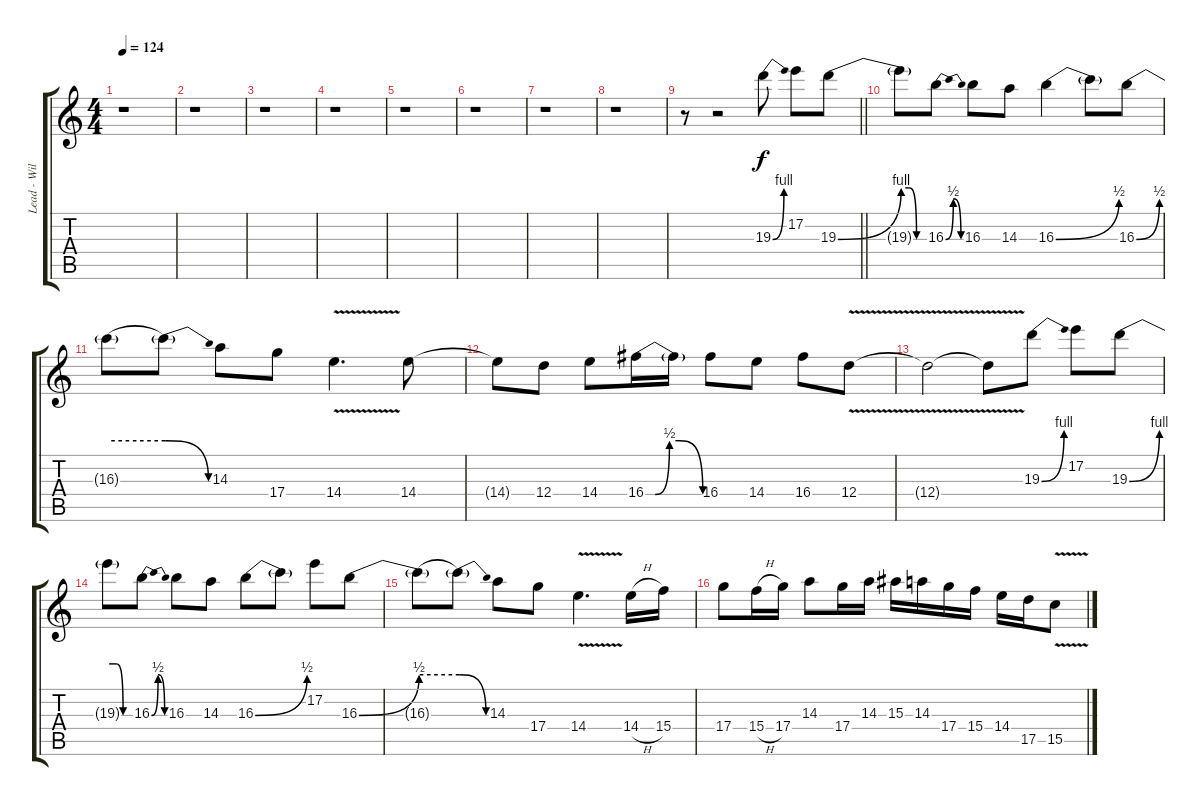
\track ("Lead - Wilton" "Lead - Wil") {instrument distortionguitar}
\staff {score tabs}
\tuning (E4 B3 G3 D3 A2 E2) {hide}
\ts (4 4)
\tempo 124
\clef g2
\ks c
r.1{dy f} |
r.1 |
r.1 |
r.1 |
r.1 |
r.1 |
r.1 |
r.1 |
\barLineRight lightlight
r.8 r.2 19.3{be (bend 0 0 60 4)}.8 17.2.8 19.3{be (bend 0 0 60 4)}.8 |
19.3{be (custom 0 4 20 4 40 0 60 0) t}.8 16.3{be (bendrelease 0 0 25 2 35 2 60 0)}.8 16.3.8 14.3.8 16.3{be (bend 0 0 60 2)}.4 16.3{t}.8 16.3{be (bend 0 0 60 2)}.8 |
16.3{be (hold 0 2 60 2) t}.8 16.3{be (release 0 2 60 0) t}.8 14.3.8 17.4.8 14.4{v}.4{d} 14.4.8 |
14.4{t}.8 12.4.8 14.4.8 16.4{be (custom 0 0 10 0 25 2 35 2 60 0)}.16 16.4{t}.16 16.4.8 14.4.8 16.4.8 12.4{v}.8 |
12.4{v t}.2 12.4{v t}.8 19.3{be (bend 0 0 60 4)}.8 17.2.8 19.3{be (bend 0 0 60 4)}.8 |
19.3{be (custom 0 4 20 4 40 0 60 0) t}.8 16.3{be (bendrelease 0 0 25 2 35 2 60 0)}.8 16.3.8 14.3.8 16.3{be (bend 0 0 60 2)}.8 16.3{t}.8 17.2.8 16.3{be (bend 0 0 60 2)}.8 |
16.3{be (hold 0 2 60 2) t}.8 16.3{be (release 0 2 60 0) t}.8 14.3.8 17.4.8 14.4{v}.4{d} 14.4{h}.16 15.4.16 |
17.4.8 15.4{h}.16 17.4.16 14.3.8 17.4.16 14.3.16 15.3.16 14.3.16 17.4.16 15.4.16 14.4.16 17.5.16 15.5{v}.8
